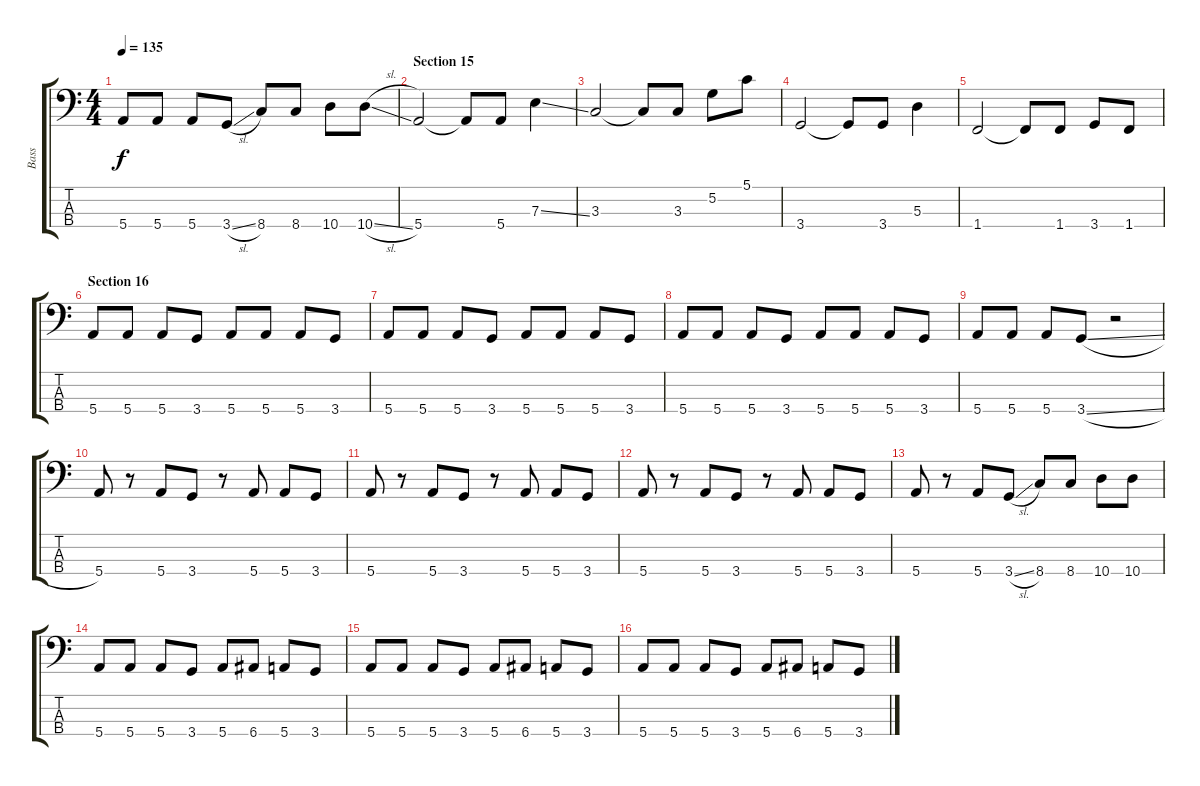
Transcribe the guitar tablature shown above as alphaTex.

\track ("Bass" "Bass") {instrument slapbass1}
\staff {score tabs}
\tuning (G2 D2 A1 E1) {hide}
\ts (4 4)
\tempo 135
\clef f4
\ks c
5.4.8{dy f} 5.4.8 5.4.8 3.4{sl}.8 8.4.8 8.4.8 10.4.8 10.4{sl}.8 |
\section ("" "Section 15")
5.4.2 5.4{t}.8 5.4.8 7.3{ss}.4 |
3.3.2 3.3{t}.8 3.3.8 5.2.8 5.1.8 |
3.4.2 3.4{t}.8 3.4.8 5.3.4 |
1.4.2 1.4{t}.8 1.4.8 3.4.8 1.4.8 |
\section ("" "Section 16")
5.4.8 5.4.8 5.4.8 3.4.8 5.4.8 5.4.8 5.4.8 3.4.8 |
5.4.8 5.4.8 5.4.8 3.4.8 5.4.8 5.4.8 5.4.8 3.4.8 |
5.4.8 5.4.8 5.4.8 3.4.8 5.4.8 5.4.8 5.4.8 3.4.8 |
5.4.8 5.4.8 5.4.8 3.4{sl}.8 r.2 |
5.4.8 r.8 5.4.8 3.4.8 r.8 5.4.8 5.4.8 3.4.8 |
5.4.8 r.8 5.4.8 3.4.8 r.8 5.4.8 5.4.8 3.4.8 |
5.4.8 r.8 5.4.8 3.4.8 r.8 5.4.8 5.4.8 3.4.8 |
5.4.8 r.8 5.4.8 3.4{sl}.8 8.4.8 8.4.8 10.4.8 10.4.8 |
5.4.8 5.4.8 5.4.8 3.4.8 5.4.8 6.4.8 5.4.8 3.4.8 |
5.4.8 5.4.8 5.4.8 3.4.8 5.4.8 6.4.8 5.4.8 3.4.8 |
5.4.8 5.4.8 5.4.8 3.4.8 5.4.8 6.4.8 5.4.8 3.4.8
